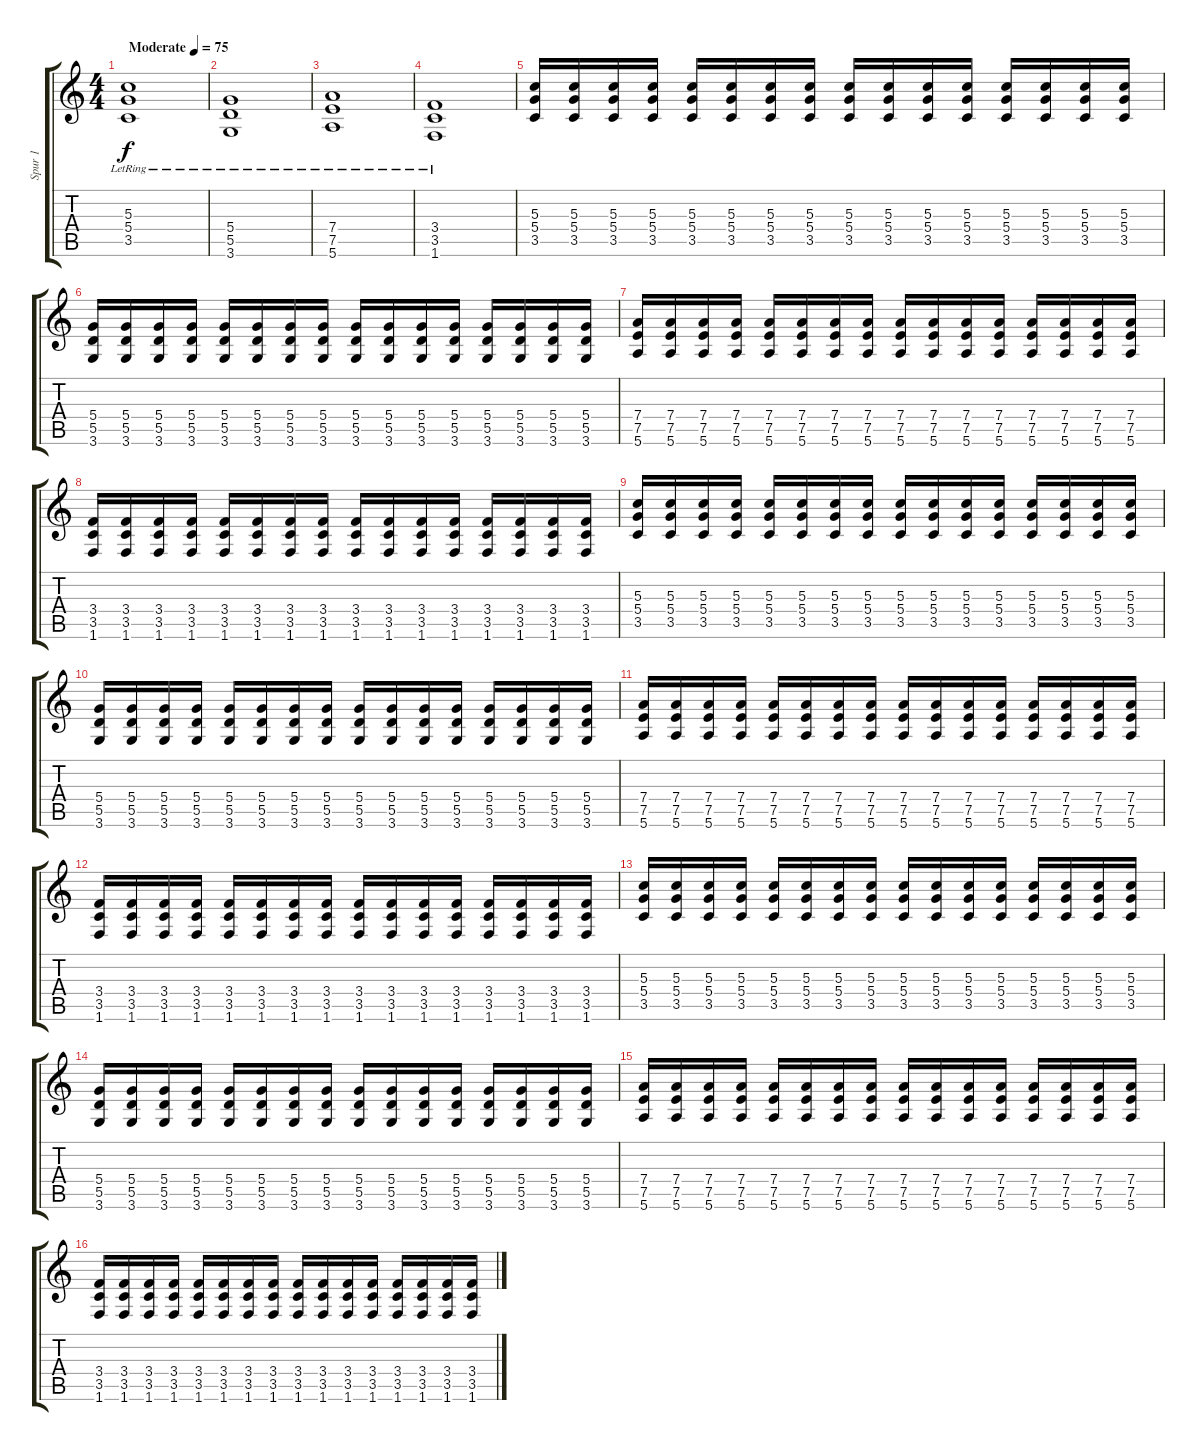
\track ("Spur 1" "Spur 1") {instrument distortionguitar}
\staff {score tabs}
\tuning (E4 B3 G3 D3 A2 E2) {hide}
\ts (4 4)
\tempo (75 "Moderate")
\clef g2
\ks c
(5.3{lr} 5.4{lr} 3.5{lr}).1{dy f instrument distortionguitar} |
(5.4{lr} 5.5 3.6).1 |
(7.4{lr} 7.5 5.6).1 |
(3.4{lr} 3.5 1.6).1 |
(5.3 5.4 3.5).16 (5.3 5.4 3.5).16 (5.3 5.4 3.5).16 (5.3 5.4 3.5).16 (5.3 5.4 3.5).16 (5.3 5.4 3.5).16 (5.3 5.4 3.5).16 (5.3 5.4 3.5).16 (5.3 5.4 3.5).16 (5.3 5.4 3.5).16 (5.3 5.4 3.5).16 (5.3 5.4 3.5).16 (5.3 5.4 3.5).16 (5.3 5.4 3.5).16 (5.3 5.4 3.5).16 (5.3 5.4 3.5).16 |
(5.4 5.5 3.6).16 (5.4 5.5 3.6).16 (5.4 5.5 3.6).16 (5.4 5.5 3.6).16 (5.4 5.5 3.6).16 (5.4 5.5 3.6).16 (5.4 5.5 3.6).16 (5.4 5.5 3.6).16 (5.4 5.5 3.6).16 (5.4 5.5 3.6).16 (5.4 5.5 3.6).16 (5.4 5.5 3.6).16 (5.4 5.5 3.6).16 (5.4 5.5 3.6).16 (5.4 5.5 3.6).16 (5.4 5.5 3.6).16 |
(7.4 7.5 5.6).16 (7.4 7.5 5.6).16 (7.4 7.5 5.6).16 (7.4 7.5 5.6).16 (7.4 7.5 5.6).16 (7.4 7.5 5.6).16 (7.4 7.5 5.6).16 (7.4 7.5 5.6).16 (7.4 7.5 5.6).16 (7.4 7.5 5.6).16 (7.4 7.5 5.6).16 (7.4 7.5 5.6).16 (7.4 7.5 5.6).16 (7.4 7.5 5.6).16 (7.4 7.5 5.6).16 (7.4 7.5 5.6).16 |
(3.4 3.5 1.6).16 (3.4 3.5 1.6).16 (3.4 3.5 1.6).16 (3.4 3.5 1.6).16 (3.4 3.5 1.6).16 (3.4 3.5 1.6).16 (3.4 3.5 1.6).16 (3.4 3.5 1.6).16 (3.4 3.5 1.6).16 (3.4 3.5 1.6).16 (3.4 3.5 1.6).16 (3.4 3.5 1.6).16 (3.4 3.5 1.6).16 (3.4 3.5 1.6).16 (3.4 3.5 1.6).16 (3.4 3.5 1.6).16 |
(5.3 5.4 3.5).16 (5.3 5.4 3.5).16 (5.3 5.4 3.5).16 (5.3 5.4 3.5).16 (5.3 5.4 3.5).16 (5.3 5.4 3.5).16 (5.3 5.4 3.5).16 (5.3 5.4 3.5).16 (5.3 5.4 3.5).16 (5.3 5.4 3.5).16 (5.3 5.4 3.5).16 (5.3 5.4 3.5).16 (5.3 5.4 3.5).16 (5.3 5.4 3.5).16 (5.3 5.4 3.5).16 (5.3 5.4 3.5).16 |
(5.4 5.5 3.6).16 (5.4 5.5 3.6).16 (5.4 5.5 3.6).16 (5.4 5.5 3.6).16 (5.4 5.5 3.6).16 (5.4 5.5 3.6).16 (5.4 5.5 3.6).16 (5.4 5.5 3.6).16 (5.4 5.5 3.6).16 (5.4 5.5 3.6).16 (5.4 5.5 3.6).16 (5.4 5.5 3.6).16 (5.4 5.5 3.6).16 (5.4 5.5 3.6).16 (5.4 5.5 3.6).16 (5.4 5.5 3.6).16 |
(7.4 7.5 5.6).16 (7.4 7.5 5.6).16 (7.4 7.5 5.6).16 (7.4 7.5 5.6).16 (7.4 7.5 5.6).16 (7.4 7.5 5.6).16 (7.4 7.5 5.6).16 (7.4 7.5 5.6).16 (7.4 7.5 5.6).16 (7.4 7.5 5.6).16 (7.4 7.5 5.6).16 (7.4 7.5 5.6).16 (7.4 7.5 5.6).16 (7.4 7.5 5.6).16 (7.4 7.5 5.6).16 (7.4 7.5 5.6).16 |
(3.4 3.5 1.6).16 (3.4 3.5 1.6).16 (3.4 3.5 1.6).16 (3.4 3.5 1.6).16 (3.4 3.5 1.6).16 (3.4 3.5 1.6).16 (3.4 3.5 1.6).16 (3.4 3.5 1.6).16 (3.4 3.5 1.6).16 (3.4 3.5 1.6).16 (3.4 3.5 1.6).16 (3.4 3.5 1.6).16 (3.4 3.5 1.6).16 (3.4 3.5 1.6).16 (3.4 3.5 1.6).16 (3.4 3.5 1.6).16 |
(5.3 5.4 3.5).16 (5.3 5.4 3.5).16 (5.3 5.4 3.5).16 (5.3 5.4 3.5).16 (5.3 5.4 3.5).16 (5.3 5.4 3.5).16 (5.3 5.4 3.5).16 (5.3 5.4 3.5).16 (5.3 5.4 3.5).16 (5.3 5.4 3.5).16 (5.3 5.4 3.5).16 (5.3 5.4 3.5).16 (5.3 5.4 3.5).16 (5.3 5.4 3.5).16 (5.3 5.4 3.5).16 (5.3 5.4 3.5).16 |
(5.4 5.5 3.6).16 (5.4 5.5 3.6).16 (5.4 5.5 3.6).16 (5.4 5.5 3.6).16 (5.4 5.5 3.6).16 (5.4 5.5 3.6).16 (5.4 5.5 3.6).16 (5.4 5.5 3.6).16 (5.4 5.5 3.6).16 (5.4 5.5 3.6).16 (5.4 5.5 3.6).16 (5.4 5.5 3.6).16 (5.4 5.5 3.6).16 (5.4 5.5 3.6).16 (5.4 5.5 3.6).16 (5.4 5.5 3.6).16 |
(7.4 7.5 5.6).16 (7.4 7.5 5.6).16 (7.4 7.5 5.6).16 (7.4 7.5 5.6).16 (7.4 7.5 5.6).16 (7.4 7.5 5.6).16 (7.4 7.5 5.6).16 (7.4 7.5 5.6).16 (7.4 7.5 5.6).16 (7.4 7.5 5.6).16 (7.4 7.5 5.6).16 (7.4 7.5 5.6).16 (7.4 7.5 5.6).16 (7.4 7.5 5.6).16 (7.4 7.5 5.6).16 (7.4 7.5 5.6).16 |
(3.4 3.5 1.6).16 (3.4 3.5 1.6).16 (3.4 3.5 1.6).16 (3.4 3.5 1.6).16 (3.4 3.5 1.6).16 (3.4 3.5 1.6).16 (3.4 3.5 1.6).16 (3.4 3.5 1.6).16 (3.4 3.5 1.6).16 (3.4 3.5 1.6).16 (3.4 3.5 1.6).16 (3.4 3.5 1.6).16 (3.4 3.5 1.6).16 (3.4 3.5 1.6).16 (3.4 3.5 1.6).16 (3.4 3.5 1.6).16
